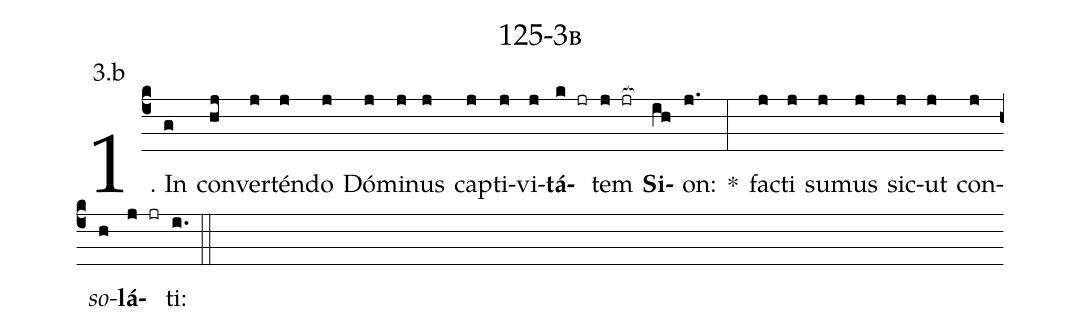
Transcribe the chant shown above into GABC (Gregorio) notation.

name: 125-3b;
annotation: 3.b;
%%
(c4)1. In(g) con(hj)ver(j)tén(j)do(j) Dó(j)mi(j)nus(j) cap(j)ti(j)vi(j)<b>tá</b>(k jr)tem(j jr[ocb:1{]) <b>Si</b>(ih[ocb:0}])on:(j.) *(:) fac(j)ti(j) su(j)mus(j) sic(j)ut(j) con(j)<i>so</i>(h)<b>lá</b>(j jr)ti:(i.) (::)
